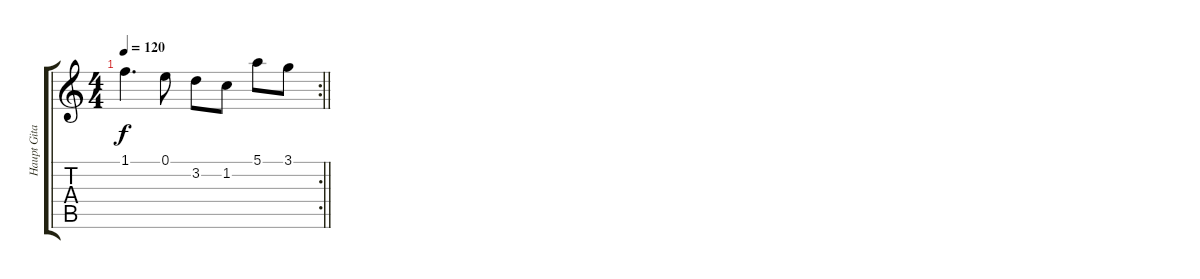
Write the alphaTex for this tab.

\track ("Haupt Gitarre" "Haupt Gita") {instrument acousticguitarnylon}
\staff {score tabs}
\tuning (E4 B3 G3 D3 A2 E2) {hide}
\rc 2
\ts (4 4)
\tempo 120
\clef g2
\barLineRight lightlight
\ks c
1.1.4{d dy f} 0.1.8 3.2.8 1.2.8 5.1.8 3.1.8
